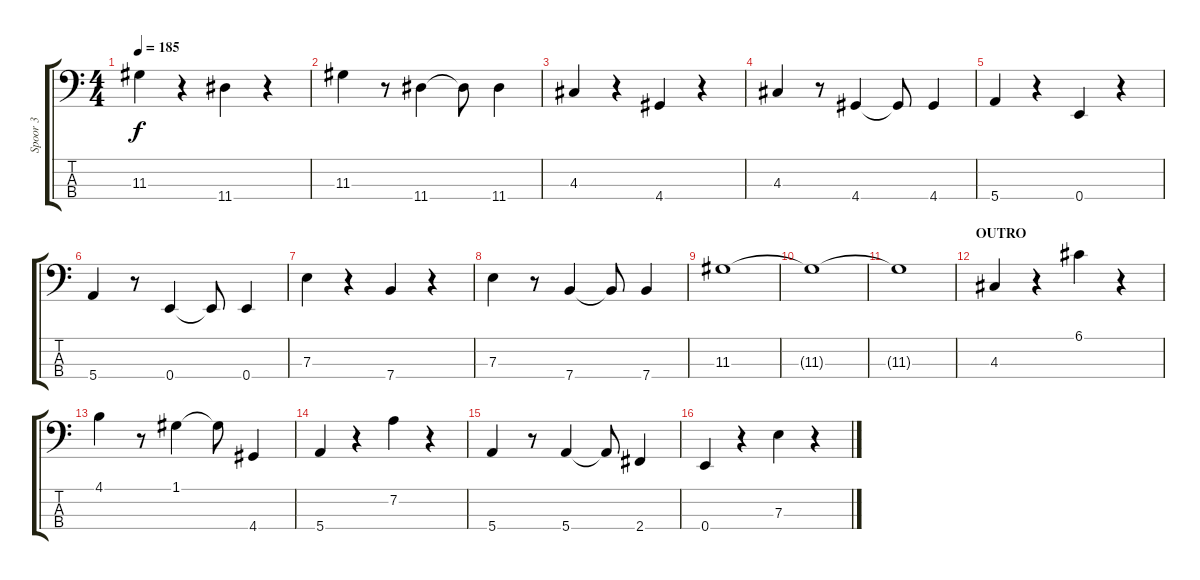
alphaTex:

\track ("Spoor 3" "Spoor 3") {instrument electricbassfinger}
\staff {score tabs}
\tuning (G2 D2 A1 E1) {hide}
\ts (4 4)
\tempo 185
\clef f4
\ks c
11.3.4{dy f} r.4 11.4.4 r.4 |
11.3.4 r.8 11.4.4 11.4{t}.8 11.4.4 |
4.3.4 r.4 4.4.4 r.4 |
4.3.4 r.8 4.4.4 4.4{t}.8 4.4.4 |
5.4.4 r.4 0.4.4 r.4 |
5.4.4 r.8 0.4.4 0.4{t}.8 0.4.4 |
7.3.4 r.4 7.4.4 r.4 |
7.3.4 r.8 7.4.4 7.4{t}.8 7.4.4 |
11.3.1 |
11.3{t}.1 |
11.3{t}.1 |
\section ("" "OUTRO")
4.3.4 r.4 6.1.4 r.4 |
4.1.4 r.8 1.1.4 1.1{t}.8 4.4.4 |
5.4.4 r.4 7.2.4 r.4 |
5.4.4 r.8 5.4.4 5.4{t}.8 2.4.4 |
0.4.4 r.4 7.3.4 r.4
